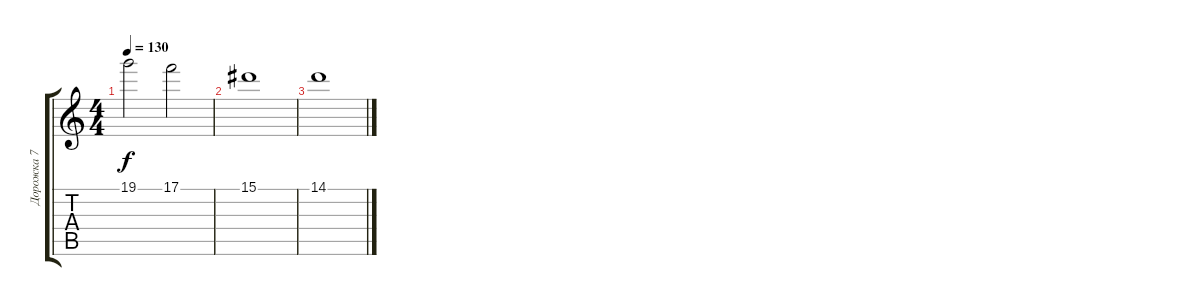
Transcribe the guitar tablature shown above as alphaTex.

\track ("Дорожка 7" "Дорожка 7") {instrument distortionguitar}
\staff {score tabs}
\tuning (C4 G3 Eb3 Bb2 F2 C2) {hide}
\ts (4 4)
\tempo 130
\clef g2
\ks c
19.1{t}.2{dy f} 17.1.2 |
15.1.1 |
14.1.1
